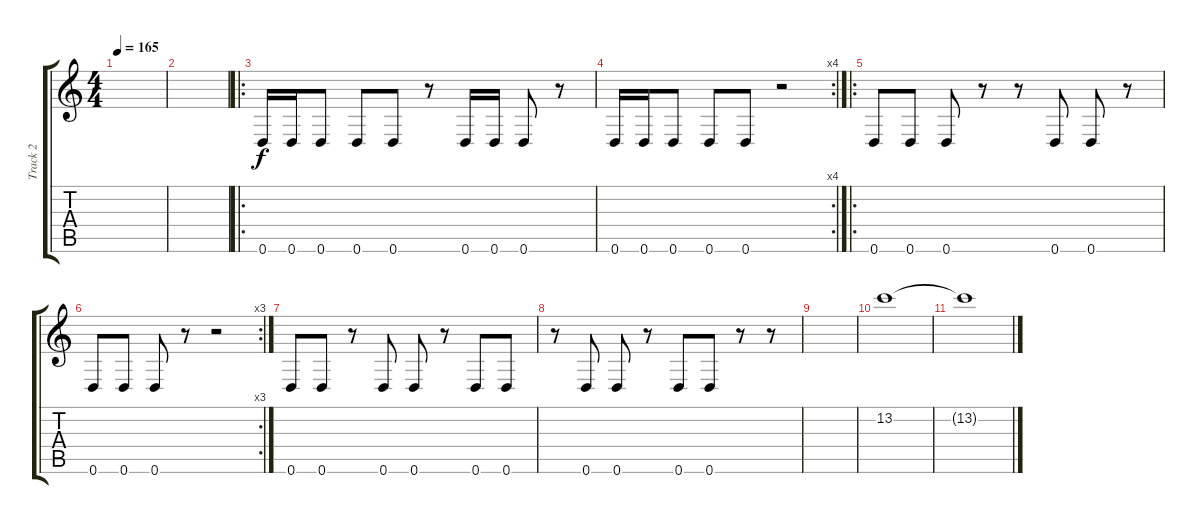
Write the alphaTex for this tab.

\track ("Track 2" "Track 2") {instrument overdrivenguitar}
\staff {score tabs}
\tuning (E4 B3 G3 D3 A2 D2) {hide}
\ts (4 4)
\tempo 165
\clef g2
\ks c
|
|
\ro
0.6.16 0.6.16 0.6.8 0.6.8 0.6.8 r.8 0.6.16 0.6.16 0.6.8 r.8 |
\rc 4
0.6.16 0.6.16 0.6.8 0.6.8 0.6.8 r.2 |
\ro
0.6.8{instrument overdrivenguitar} 0.6.8 0.6.8 r.8 r.8 0.6.8 0.6.8 r.8 |
\rc 3
0.6.8 0.6.8 0.6.8 r.8 r.2 |
0.6.8 0.6.8 r.8 0.6.8 0.6.8 r.8 0.6.8 0.6.8 |
r.8 0.6.8 0.6.8 r.8 0.6.8 0.6.8 r.8 r.8 |
|
13.2.1 |
13.2{t}.1
